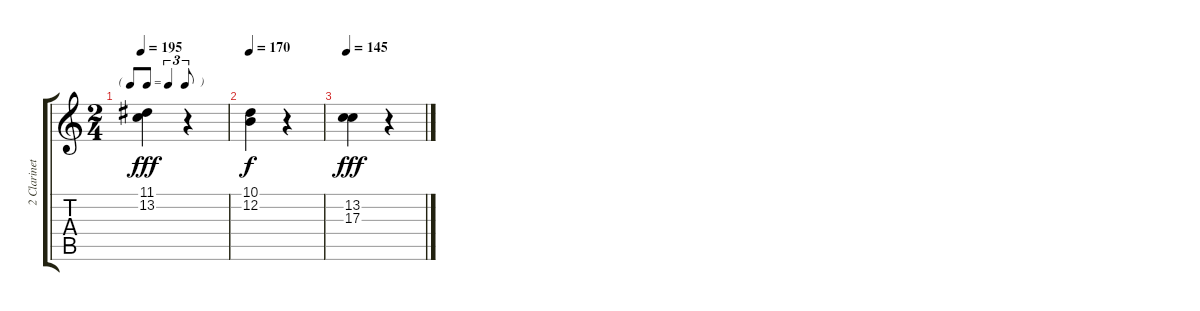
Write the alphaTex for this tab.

\track ("2 Clarinets in Bb" "2 Clarinet") {instrument clarinet}
\staff {score tabs}
\tuning (E4 B3 G3 D3 A2 E2) {hide}
\ts (2 4)
\tf triplet8th
\tempo 195
\clef g2
\ks c
(11.1 13.2).4{dy fff} r.4 |
\tempo 170
(10.1 12.2).4{dy f} r.4 |
\tempo 145
(13.2 17.3).4{dy fff} r.4
